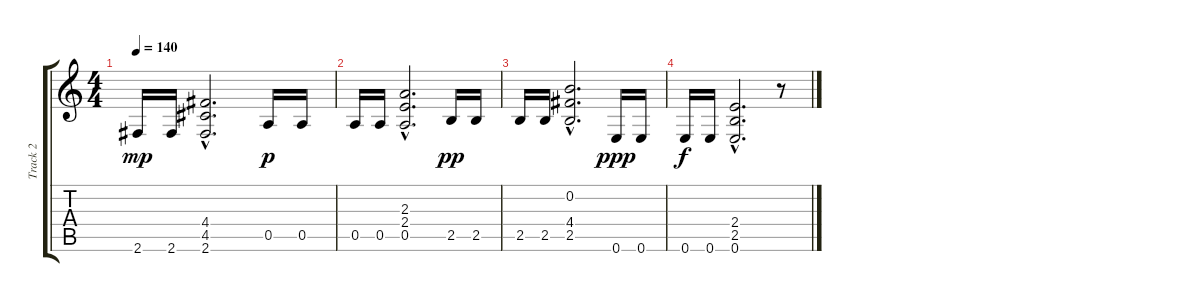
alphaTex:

\track ("Track 2" "Track 2") {instrument distortionguitar}
\staff {score tabs}
\tuning (E4 B3 G3 D3 A2 E2) {hide}
\ts (4 4)
\tempo 140
\clef g2
\ks c
2.6.16{dy mp} 2.6.16 (4.4{hac} 4.5{hac} 2.6{hac}).2{d} 0.5.16{dy p} 0.5.16 |
0.5.16 0.5.16 (2.3{hac} 2.4{hac} 0.5{hac}).2{d} 2.5.16{dy pp} 2.5.16 |
2.5.16 2.5.16 (0.2{hac} 4.4{hac} 2.5{hac}).2{d} 0.6.16{dy ppp} 0.6.16 |
0.6.16{dy f} 0.6.16 (2.4{hac} 2.5{hac} 0.6{hac}).2{d} r.8
